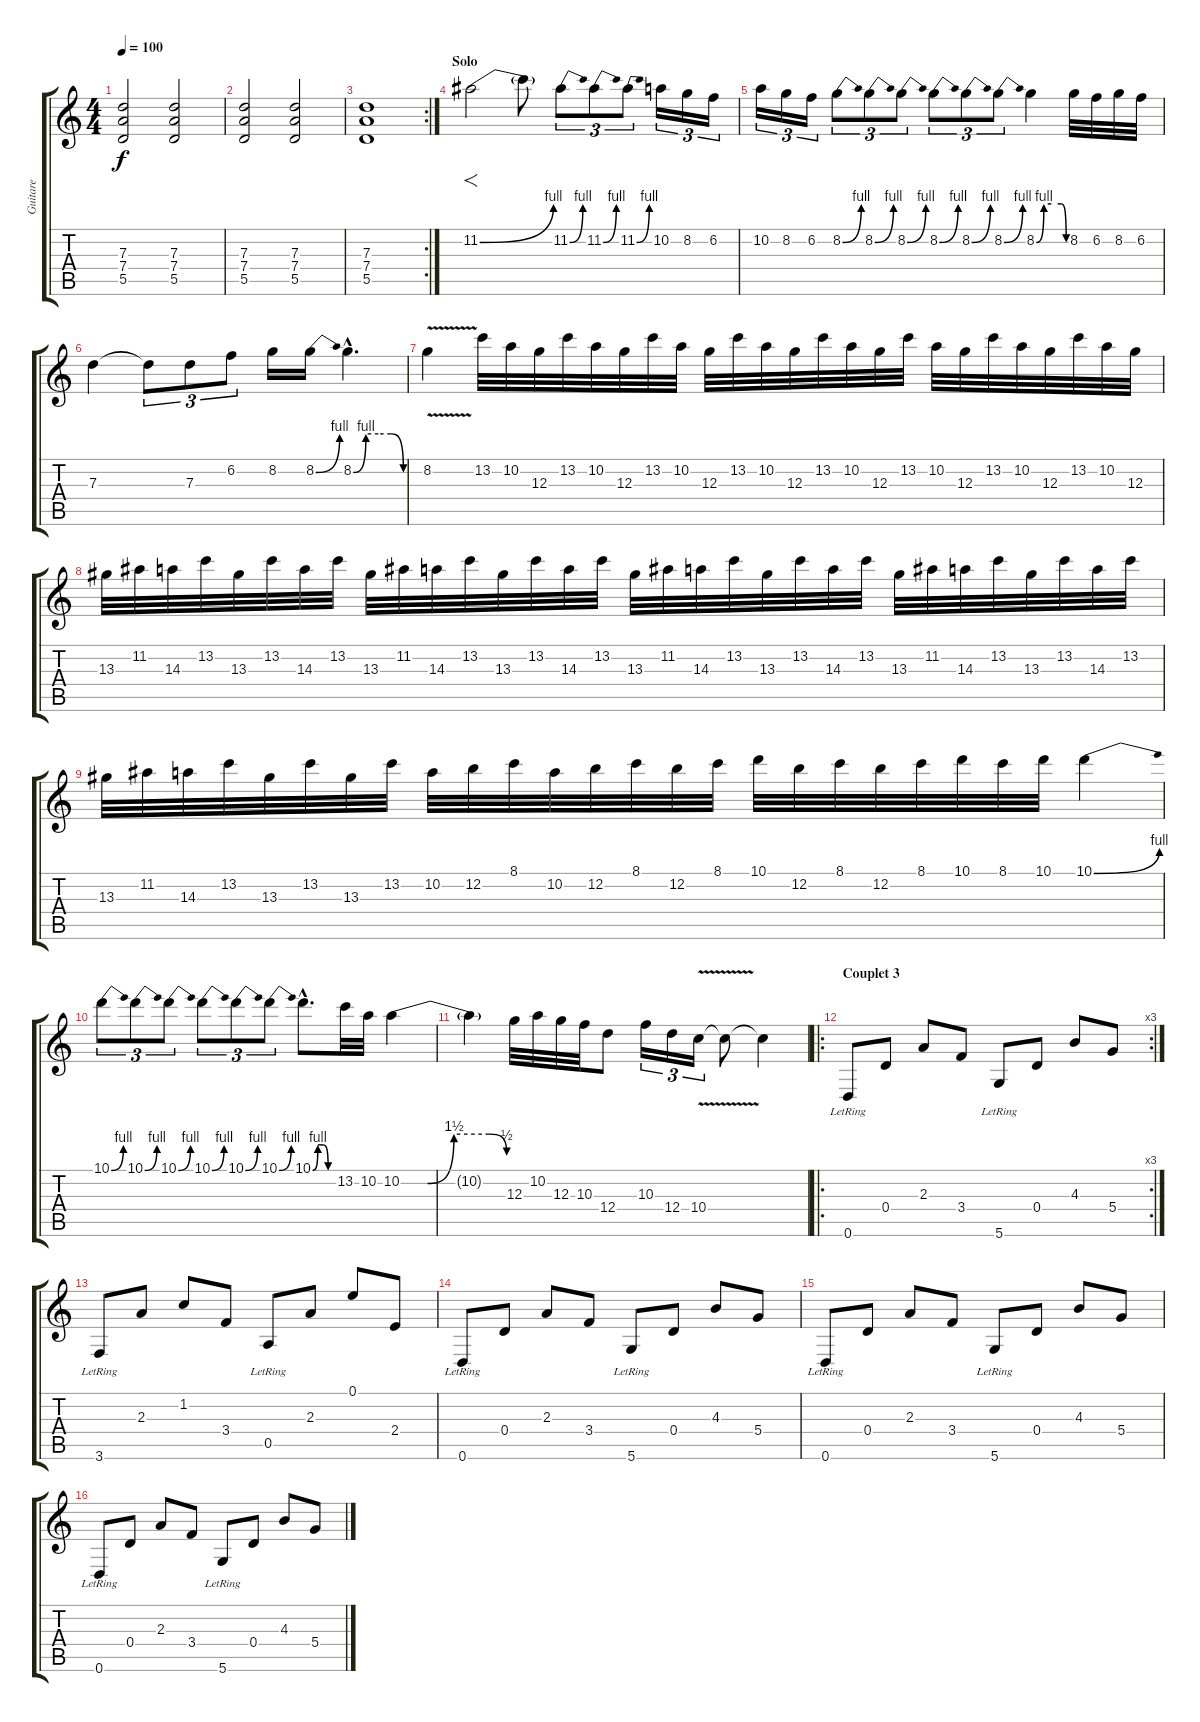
\track ("Guitare" "Guitare") {instrument electricguitarclean}
\staff {score tabs}
\tuning (E4 B3 G3 D3 A2 D2) {hide}
\ts (4 4)
\tempo 100
\clef g2
\ks c
(7.3 7.4 5.5).2{dy f} (7.3 7.4 5.5).2 |
(7.3 7.4 5.5).2 (7.3 7.4 5.5).2 |
\rc 2
(7.3 7.4 5.5).1 |
\section ("" "Solo")
11.2{be (bend 0 0 60 4)}.2{f volume 16 instrument distortionguitar} 11.2{t}.8 11.2{be (bend 0 0 60 4)}.8{tu (3 2)} 11.2{be (bend 0 0 60 4)}.8{tu (3 2)} 11.2{be (bend 0 0 60 4)}.8{tu (3 2)} 10.2.16{tu (3 2)} 8.2.16{tu (3 2)} 6.2.16{tu (3 2)} |
10.2.16{tu (3 2)} 8.2.16{tu (3 2)} 6.2.16{tu (3 2)} 8.2{be (bend 0 0 60 4)}.8{tu (3 2)} 8.2{be (bend 0 0 60 4)}.8{tu (3 2)} 8.2{be (bend 0 0 60 4)}.8{tu (3 2)} 8.2{be (bend 0 0 60 4)}.8{tu (3 2)} 8.2{be (bend 0 0 60 4)}.8{tu (3 2)} 8.2{be (bend 0 0 60 4)}.8{tu (3 2)} 8.2{be (custom 0 0 15 4 30 4 50 4 60 0)}.4 8.2.32 6.2.32 8.2.32 6.2.32 |
7.3.4 7.3{t}.8{tu (3 2)} 7.3.8{tu (3 2)} 6.2.8{tu (3 2)} 8.2.16 8.2{be (bend 0 0 60 4)}.16 8.2{be (custom 0 0 15 4 30 4 45 4 60 0) hac}.4{d} |
8.2{v}.4 13.2.32 10.2.32 12.3.32 13.2.32 10.2.32 12.3.32 13.2.32 10.2.32 12.3.32 13.2.32 10.2.32 12.3.32 13.2.32 10.2.32 12.3.32 13.2.32 10.2.32 12.3.32 13.2.32 10.2.32 12.3.32 13.2.32 10.2.32 12.3.32 |
13.3.32 11.2.32 14.3.32 13.2.32 13.3.32 13.2.32 14.3.32 13.2.32 13.3.32 11.2.32 14.3.32 13.2.32 13.3.32 13.2.32 14.3.32 13.2.32 13.3.32 11.2.32 14.3.32 13.2.32 13.3.32 13.2.32 14.3.32 13.2.32 13.3.32 11.2.32 14.3.32 13.2.32 13.3.32 13.2.32 14.3.32 13.2.32 |
13.3.32 11.2.32 14.3.32 13.2.32 13.3.32 13.2.32 13.3.32 13.2.32 10.2.32 12.2.32 8.1.32 10.2.32 12.2.32 8.1.32 12.2.32 8.1.32 10.1.32 12.2.32 8.1.32 12.2.32 8.1.32 10.1.32 8.1.32 10.1.32 10.1{be (bend 0 0 60 4)}.4{volume 16 instrument distortionguitar} |
10.1{be (bend 0 0 60 4)}.8{tu (3 2)} 10.1{be (bend 0 0 60 4)}.8{tu (3 2)} 10.1{be (bend 0 0 60 4)}.8{tu (3 2)} 10.1{be (bend 0 0 60 4)}.8{tu (3 2)} 10.1{be (bend 0 0 60 4)}.8{tu (3 2)} 10.1{be (bend 0 0 60 4)}.8{tu (3 2)} 10.1{be (custom 0 0 15 4 30 4 45 0 60 0) hac}.8{d} 13.2.32 10.2.32 10.2{be (custom 0 0 15 0 30 6 50 6 60 2)}.4{volume 13 instrument distortionguitar} |
10.2{t}.4 12.3.32 10.2.32 12.3.32 10.3.32 12.4.8 10.3.16{tu (3 2)} 12.4.16{tu (3 2)} 10.4{v}.16{tu (3 2)} 10.4{t}.8 10.4{t}.4 |
\ro
\rc 3
\section ("" "Couplet 3")
0.6{lr}.8{volume 13 instrument electricguitarclean} 0.4.8 2.3.8 3.4.8 5.6{lr}.8 0.4.8 4.3.8 5.4.8 |
3.6{lr}.8 2.3.8 1.2.8 3.4.8 0.5{lr}.8 2.3.8 0.1.8 2.4.8 |
0.6{lr}.8 0.4.8 2.3.8 3.4.8 5.6{lr}.8 0.4.8 4.3.8 5.4.8 |
0.6{lr}.8 0.4.8 2.3.8 3.4.8 5.6{lr}.8 0.4.8 4.3.8 5.4.8 |
0.6{lr}.8 0.4.8 2.3.8 3.4.8 5.6{lr}.8 0.4.8 4.3.8 5.4.8
